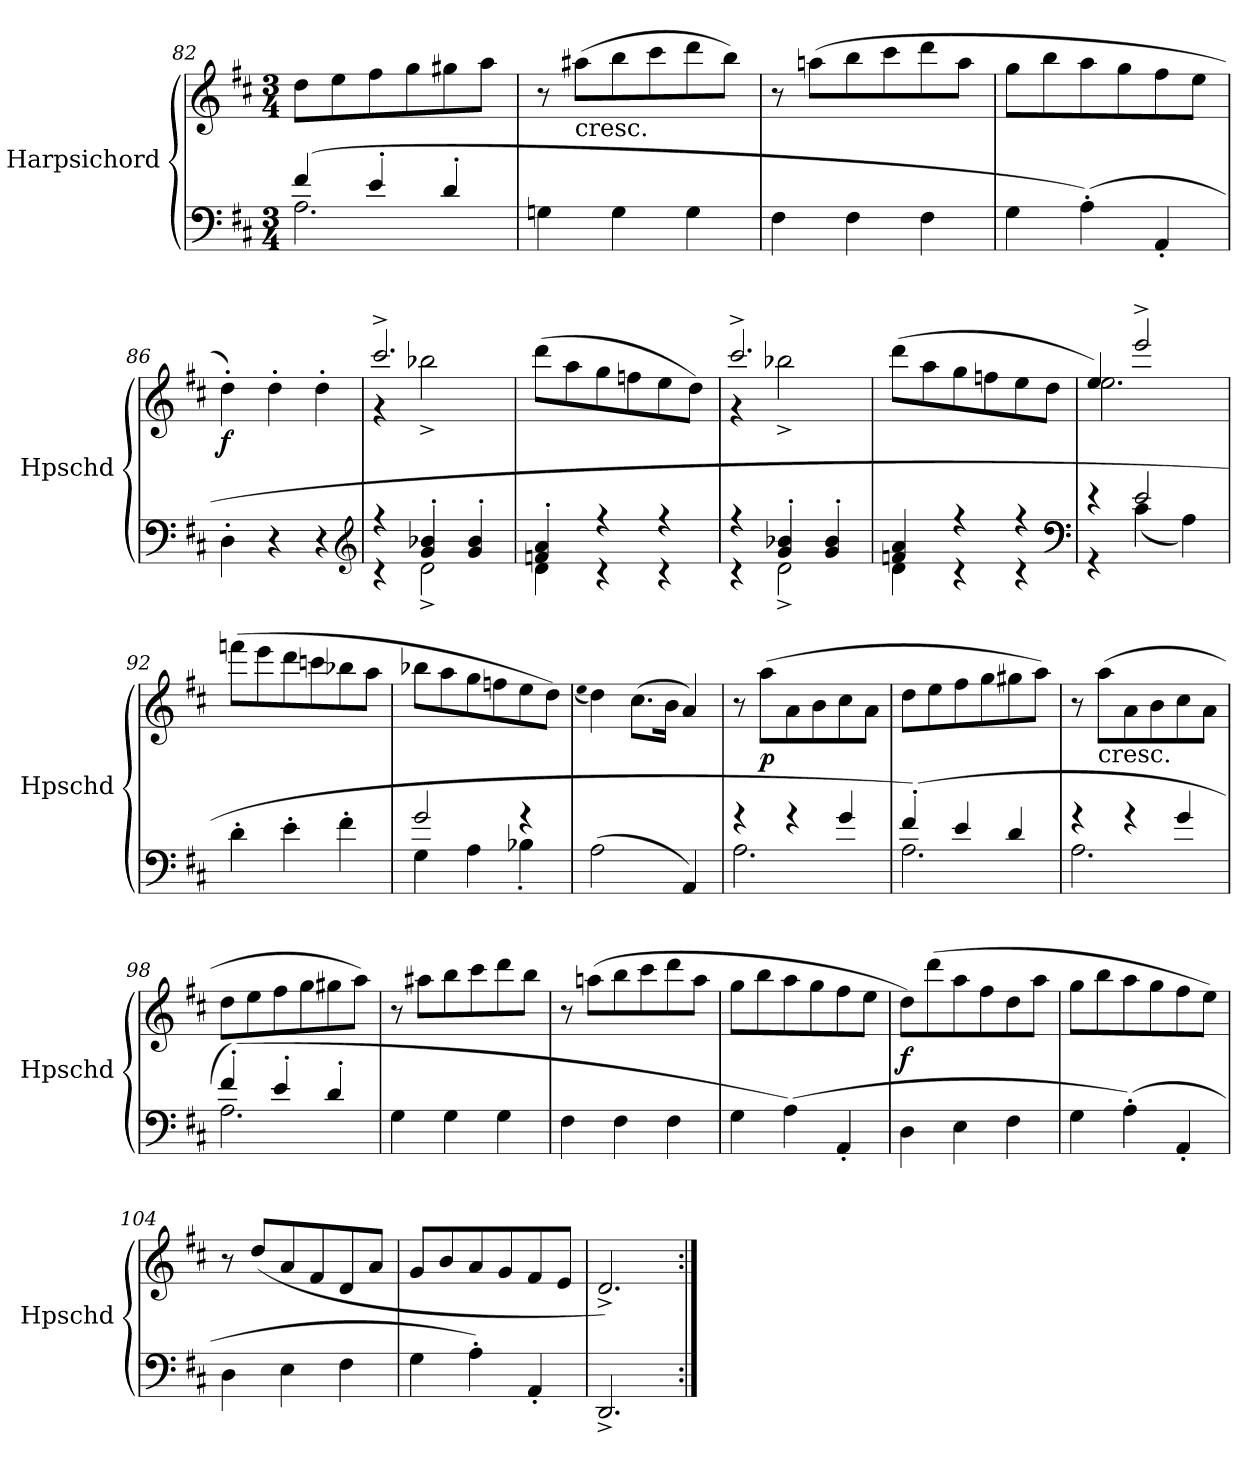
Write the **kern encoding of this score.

**kern	**kern	**dynam
*part1	*part1	*part1
*staff2	*staff1	*staff1/2
*I"Harpsichord	*	*
*I'Hpschd	*	*
*clefF4	*clefG2	*
*k[f#c#]	*k[f#c#]	*
*D:	*D:	*
*M3/4	*M3/4	*
=82	=82	=82
*^	*	*
(4f#/	2.A\	8dd\L	.
.	.	8ee\	.
4e'/	.	8ff#\	.
.	.	8gg\	.
4d'/	.	8gg#X\	.
.	.	8aa\J	.
*v	*v	*	*
=83	=83	=83
4Gn\	8r	.
!	!LO:TX:c:t=cresc.	!
.	(8aa#X\L	.
4G\	8bb\	.
.	8ccc#\	.
4G\	8ddd\	.
.	8bb\J)	.
=84	=84	=84
4F#\	8r	.
.	(8aan\L	.
4F#\	8bb\	.
.	8ccc#\	.
4F#\	8ddd\	.
.	8aa\J	.
=85	=85	=85
4G\	8gg\L	.
.	8bb\	.
(4A'\)	8aa\	.
.	8gg\	.
4AA'/	8ff#\	.
.	8ee\J	.
=86	=86	=86
4D'\	4dd'\)	f
4r	4dd'\	.
4r	4dd'\	.
*clefG2	*	*
=87	=87	=87
*^	*^	*
4r	4r	2.ccc#^/	4r	.
4g'/ 4b-X'/	2d^\	.	2bb-X^\	.
4g'/ 4b-'/	.	.	.	.
*	*	*v	*v	*
=88	=88	=88	=88
4fn'/ 4a'/	4d\	(8ddd\L	.
.	.	8aa\	.
4r	4r	8gg\	.
.	.	8ffn\	.
4r	4r	8ee\	.
.	.	8dd\J)	.
=89	=89	=89	=89
*	*	*^	*
4r	4r	2.ccc#^/	4r	.
4g'/ 4b-X'/	2d^\	.	2bb-X^\	.
4g'/ 4b-'/	.	.	.	.
*	*	*v	*v	*
=90	=90	=90	=90
4fn/ 4a/	4d\	(8ddd\L	.
.	.	8aa\	.
4r	4r	8gg\	.
.	.	8ffn\	.
4r	4r	8ee\	.
.	.	8dd\J	.
*clefF4	*	*	*
=91	=91	=91	=91
*	*	*^	*
4r	4r	4ee/)	2.ee\	.
2e/	(4c#\	2eee^/	.	.
.	4A\)	.	.	.
*v	*v	*	*	*
*	*v	*v	*
=92	=92	=92
4d'\	(8fffn\L	.
.	8eee\	.
4e'\	8ddd\	.
.	8cccn\	.
4f#'\	8bb-X\	.
.	8aa\J	.
=93	=93	=93
*^	*	*
2g/	4G\	8bb-X\L	.
.	.	8aa\	.
.	4A\	8gg\	.
.	.	8ffn\	.
4r	4B-X'\	8ee\	.
.	.	8dd\J)	.
*v	*v	*	*
=94	=94	=94
.	(qee	.
(2A\	4dd\)	.
.	(8.cc#\L	.
.	16b\Jk	.
4AA/)	4a/)	.
=95	=95	=95
*^	*	*
4r	2.A\	8r	.
.	.	(8aa\L	p
4r	.	8a\	.
.	.	8b\	.
4g/	.	8cc#\	.
.	.	8a\J	.
=96	=96	=96	=96
(4f#'/)	2.A\	8dd\L	.
.	.	8ee\	.
4e/	.	8ff#\	.
.	.	8gg\	.
4d/	.	8gg#X\	.
.	.	8aa\J)	.
=97	=97	=97	=97
4r	2.A\	8r	.
!	!	!LO:TX:c:t=cresc.	!
.	.	(8aa\L	.
4r	.	8a\	.
.	.	8b\	.
4g/	.	8cc#\	.
.	.	8a\J	.
=98	=98	=98	=98
(4f#'/)	2.A\	8dd\L	.
.	.	8ee\	.
4e'/	.	8ff#\	.
.	.	8gg\	.
4d'/	.	8gg#X\	.
.	.	8aa\J)	.
*v	*v	*	*
=99	=99	=99
4G\	8r	.
.	8aa#X\L	.
4G\	8bb\	.
.	8ccc#\	.
4G\	8ddd\	.
.	8bb\J	.
=100	=100	=100
4F#\	8r	.
.	(8aan\L	.
4F#\	8bb\	.
.	8ccc#\	.
4F#\	8ddd\	.
.	8aa\J	.
=101	=101	=101
4G\	8gg\L	.
.	8bb\	.
(4A\)	8aa\	.
.	8gg\	.
4AA'/	8ff#\	.
.	8ee\J	.
=102	=102	=102
4D\	8dd\L)	f
.	(8ddd\	.
4E\	8aa\	.
.	8ff#\	.
4F#\	8dd\	.
.	8aa\J	.
=103	=103	=103
4G\	8gg\L	.
.	8bb\	.
(4A'\)	8aa\	.
.	8gg\	.
4AA'/	8ff#\	.
.	8ee\J)	.
=104	=104	=104
4D\	8r	.
.	(8dd/L	.
4E\	8a/	.
.	8f#/	.
4F#\	8d/	.
.	8a/J	.
=105	=105	=105
4G\	8g/L	.
.	8b/	.
4A'\)	8a/	.
.	8g/	.
4AA'/	8f#/	.
.	8e/J	.
=106	=106	=106
2.DD^/	2.d^/)	.
=:|!	=:|!	=:|!
*-	*-	*-
